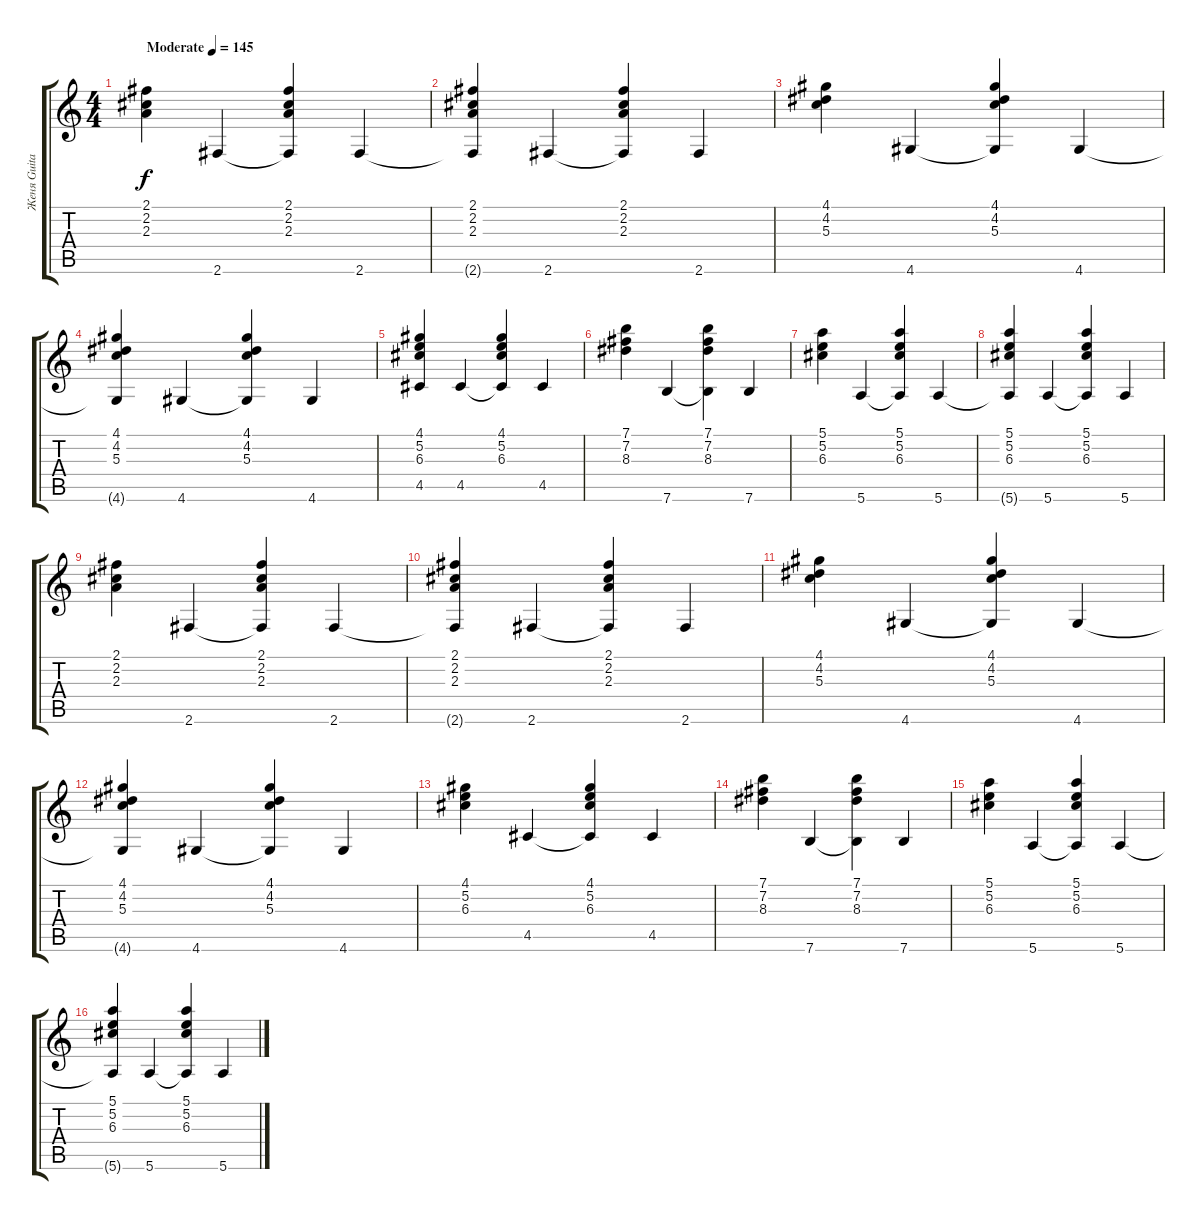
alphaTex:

\track ("Женя Guitar" "Женя Guita") {instrument acousticguitarsteel}
\staff {score tabs}
\tuning (E4 B3 G3 D3 A2 E2) {hide}
\ts (4 4)
\tempo (145 "Moderate")
\clef g2
\ks c
(2.1 2.2 2.3).4{txt "" dy f instrument acousticguitarsteel} 2.6.4 (2.1 2.2 2.3 2.6{t}).4 2.6.4 |
(2.1 2.2 2.3 2.6{t}).4 2.6.4 (2.1 2.2 2.3 2.6{t}).4 2.6.4 |
(4.1 4.2 5.3).4 4.6.4 (4.1 4.2 5.3 4.6{t}).4 4.6.4 |
(4.1 4.2 5.3 4.6{t}).4 4.6.4 (4.1 4.2 5.3 4.6{t}).4 4.6.4 |
(4.1 5.2 6.3 4.5).4 4.5.4 (4.1 5.2 6.3 4.5{t}).4 4.5.4 |
(7.1 7.2 8.3).4 7.6.4 (7.1 7.2 8.3 7.6{t}).4 7.6.4 |
(5.1 5.2 6.3).4 5.6.4 (5.1 5.2 6.3 5.6{t}).4 5.6.4 |
(5.1 5.2 6.3 5.6{t}).4 5.6.4 (5.1 5.2 6.3 5.6{t}).4 5.6.4 |
(2.1 2.2 2.3).4 2.6.4 (2.1 2.2 2.3 2.6{t}).4 2.6.4 |
(2.1 2.2 2.3 2.6{t}).4 2.6.4 (2.1 2.2 2.3 2.6{t}).4 2.6.4 |
(4.1 4.2 5.3).4 4.6.4 (4.1 4.2 5.3 4.6{t}).4 4.6.4 |
(4.1 4.2 5.3 4.6{t}).4 4.6.4 (4.1 4.2 5.3 4.6{t}).4 4.6.4 |
(4.1 5.2 6.3).4 4.5.4 (4.1 5.2 6.3 4.5{t}).4 4.5.4 |
(7.1 7.2 8.3).4 7.6.4 (7.1 7.2 8.3 7.6{t}).4 7.6.4 |
(5.1 5.2 6.3).4 5.6.4 (5.1 5.2 6.3 5.6{t}).4 5.6.4 |
(5.1 5.2 6.3 5.6{t}).4 5.6.4 (5.1 5.2 6.3 5.6{t}).4 5.6.4
